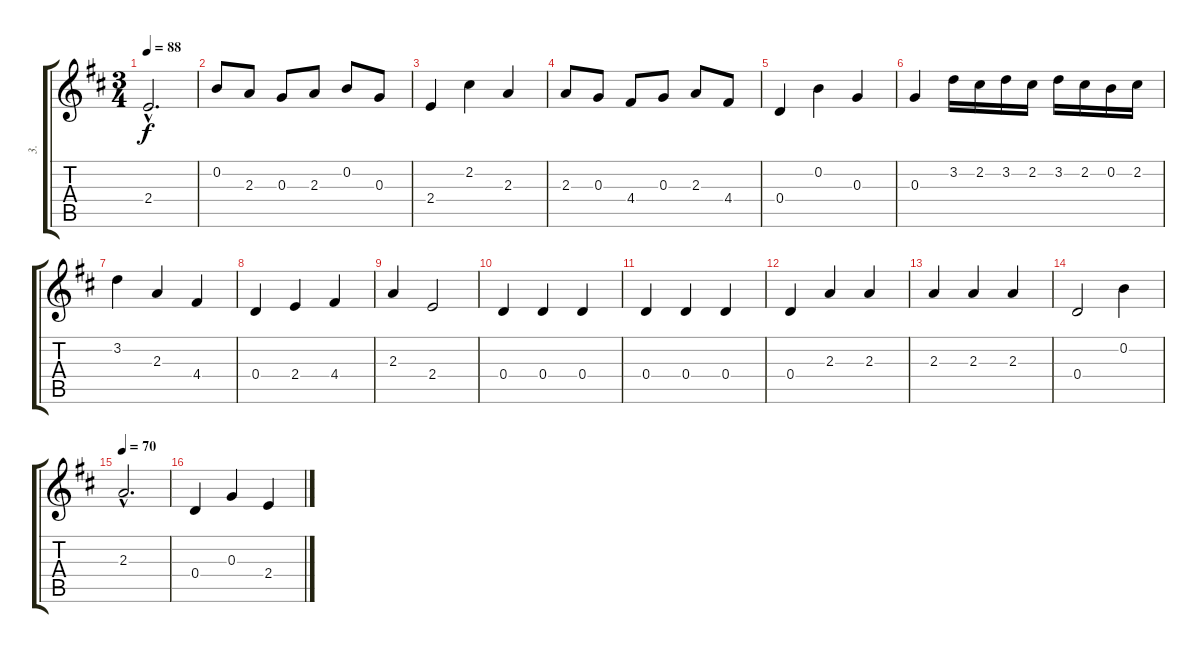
\track ("3." "3.") {instrument acousticguitarnylon}
\staff {score tabs}
\tuning (E4 B3 G3 D3 A2 E2) {hide}
\ts (3 4)
\tempo 88
\clef g2
\ks d
2.4{hac}.2{d dy f} |
0.2.8 2.3.8 0.3.8 2.3.8 0.2.8 0.3.8 |
2.4.4 2.2.4 2.3.4 |
2.3.8 0.3.8 4.4.8 0.3.8 2.3.8 4.4.8 |
0.4.4 0.2.4 0.3.4 |
0.3.4 3.2.16 2.2.16 3.2.16 2.2.16 3.2.16 2.2.16 0.2.16 2.2.16 |
3.2.4 2.3.4 4.4.4 |
0.4.4 2.4.4 4.4.4 |
2.3.4 2.4.2 |
0.4.4 0.4.4 0.4.4 |
0.4.4 0.4.4 0.4.4 |
0.4.4 2.3.4 2.3.4 |
2.3.4 2.3.4 2.3.4 |
0.4.2 0.2.4 |
\tempo 70
2.3{hac}.2{d} |
0.4.4 0.3.4 2.4.4
